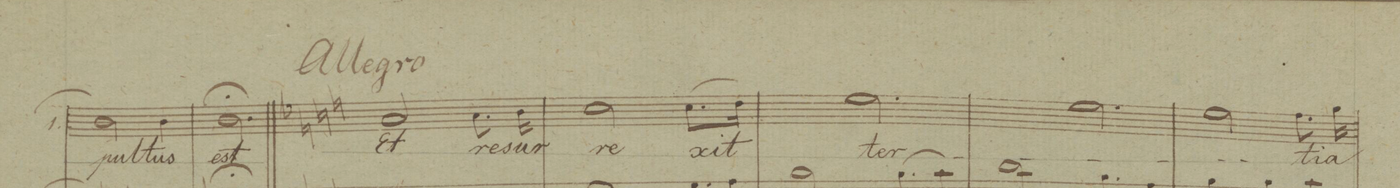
**kern	**text	**dynam
*I"1.	*	*
*clefC1	*	*
*k[b-e-a-d-]	*	*
*M3/4	*	*
2g\]	-pul-	.
4g\	-tus	.
=77	=77	=77
2.g;\	est	.
=78||	=78||	=78||
*k[b-]	*	*
2f/	Et	.
8.f\	re-	.
16g\	-sur-	.
=79	=79	=79
2a\	-re-	.
(8.a\L	-xit	.
16b-\Jk)	.	.
=80	=80	=80
2.cc\	ter-	.
=81	=81	=81
2.cc\	.	.
=82	=82	=82
2cc\	.	.
8.dd\	-tia	.
16ee\	.	.
=83	=83	=83
*-	*-	*-
